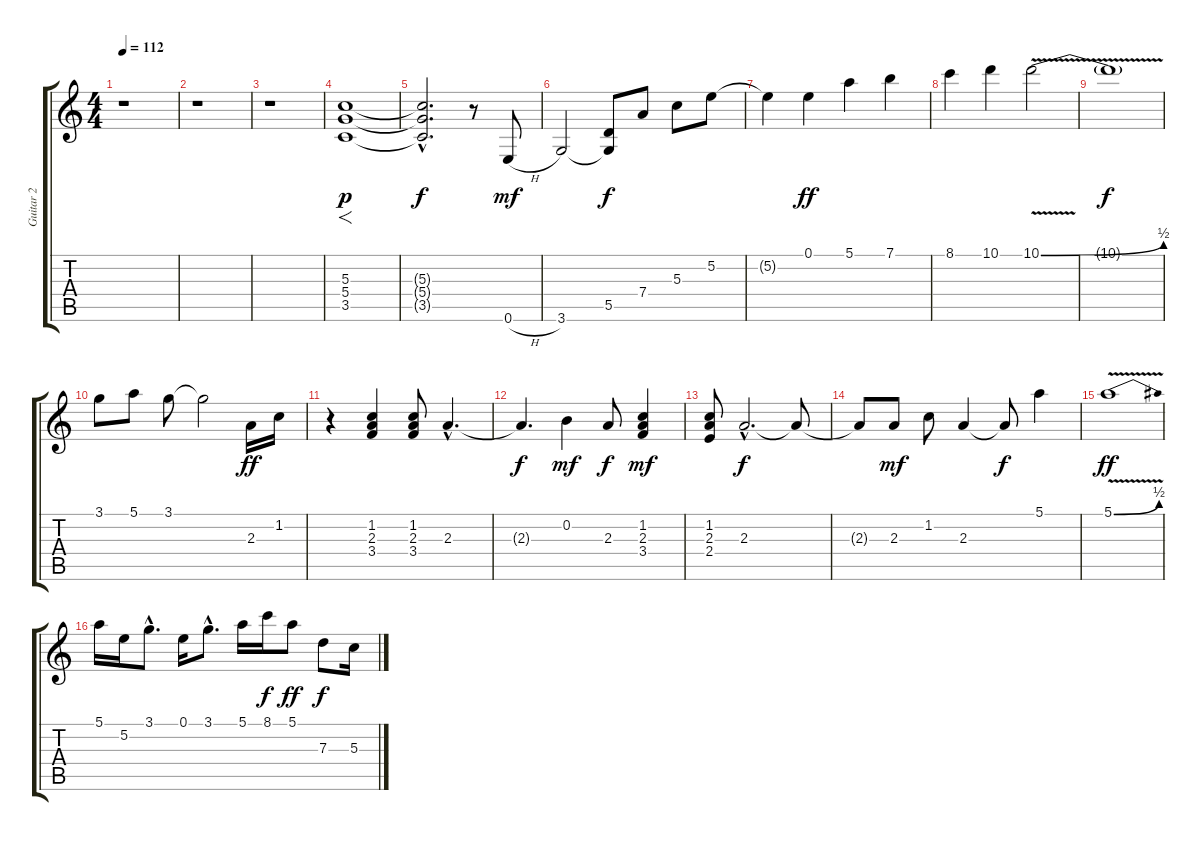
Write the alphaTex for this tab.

\track ("Guitar 2" "Guitar 2") {instrument distortionguitar}
\staff {score tabs}
\tuning (E4 B3 G3 D3 A2 E2) {hide}
\ts (4 4)
\tempo 112
\clef g2
\ks c
r.1{dy f} |
r.1 |
r.1 |
(5.3 5.4 3.5).1{f dy p} |
(5.3{hac t} 5.4{hac t} 3.5{t}).2{d dy f} r.8 0.6{h}.8{dy mf} |
3.6.2 (5.5 3.6{t}).8{dy f} 7.4.8 5.3.8 5.2.8 |
5.2{t}.4 0.1.4{dy ff} 5.1.4 7.1.4 |
8.1.4 10.1.4 10.1{be (bend 0 0 60 2) v}.2 |
10.1{t}.1{dy f} |
3.1.8 5.1.8 3.1.8 3.1{t}.2 2.3.16{dy ff} 1.2.16 |
r.4 (1.2 2.3 3.4).4 (1.2 2.3 3.4).8 2.3{hac}.4{d} |
2.3{t}.4{d dy f} 0.2.4{dy mf} 2.3.8{dy f} (1.2 2.3 3.4).4{dy mf} |
(1.2 2.3 2.4).8 2.3{hac}.2{d dy f} 2.3{t}.8 |
2.3{t}.8 2.3.8{dy mf} 1.2.8 2.3.4 2.3{t}.8{dy f} 5.1.4 |
5.1{be (bend 0 0 60 2) v}.1{dy ff} |
5.1.16 5.2.16 3.1{hac}.8{d} 0.1.16 3.1{hac}.8{d} 5.1.16 8.1.16{dy f} 5.1.8{dy ff} 7.3.8{dy f} 5.3.16
